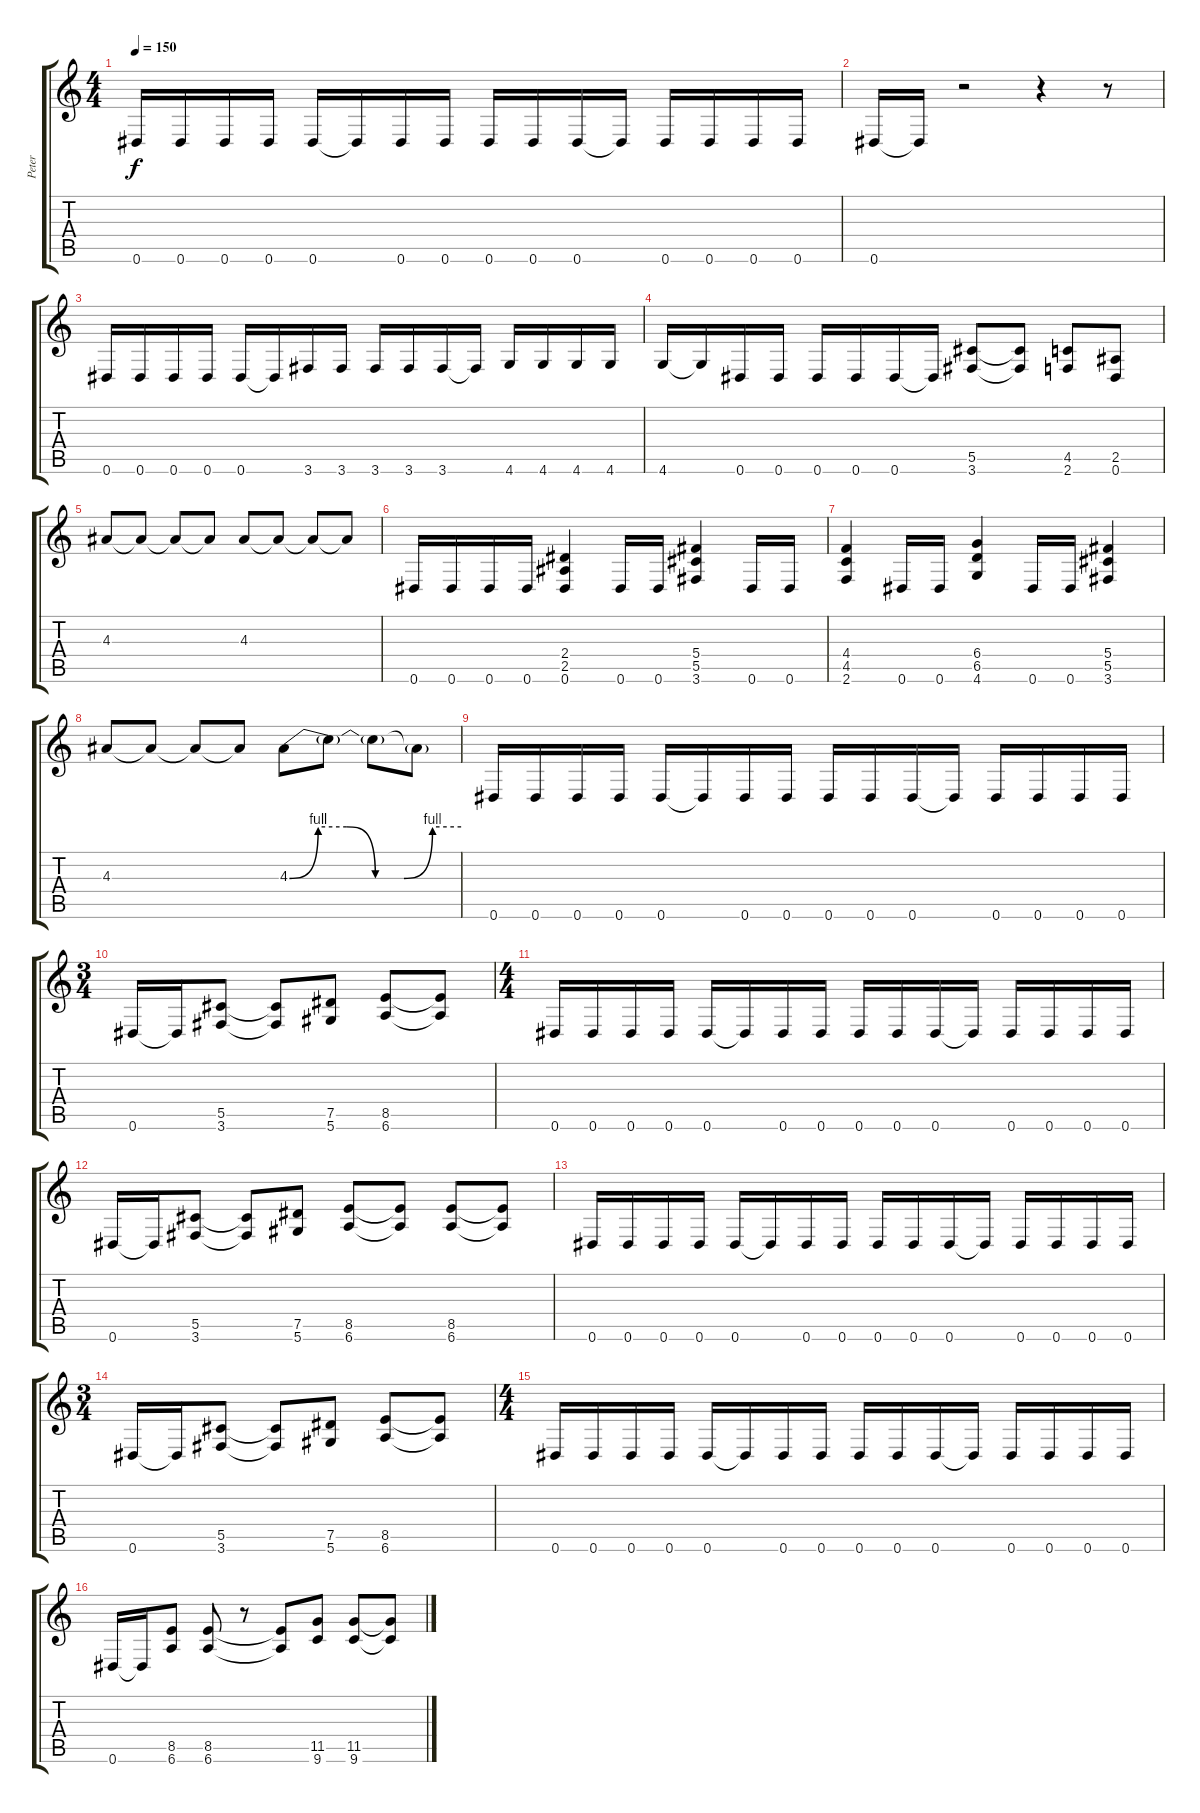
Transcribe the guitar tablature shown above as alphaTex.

\track ("Peter" "Peter") {instrument distortionguitar}
\staff {score tabs}
\tuning (Eb4 Bb3 Gb3 Db3 Ab2 Eb2) {hide}
\ts (4 4)
\tempo 150
\clef g2
\ks c
0.6.16{dy f} 0.6.16 0.6.16 0.6.16 0.6.16 0.6{t}.16 0.6.16 0.6.16 0.6.16 0.6.16 0.6.16 0.6{t}.16 0.6.16 0.6.16 0.6.16 0.6.16 |
0.6.16 0.6{t}.16 r.2 r.4 r.8 |
0.6.16 0.6.16 0.6.16 0.6.16 0.6.16 0.6{t}.16 3.6.16 3.6.16 3.6.16 3.6.16 3.6.16 3.6{t}.16 4.6.16 4.6.16 4.6.16 4.6.16 |
4.6.16 4.6{t}.16 0.6.16 0.6.16 0.6.16 0.6.16 0.6.16 0.6{t}.16 (5.5 3.6).8 (5.5{t} 3.6{t}).8 (4.5 2.6).8 (2.5 0.6).8 |
4.3.8 4.3{t}.8 4.3{t}.8 4.3{t}.8 4.3.8 4.3{t}.8 4.3{t}.8 4.3{t}.8 |
0.6.16 0.6.16 0.6.16 0.6.16 (2.4 2.5 0.6).4 0.6.16 0.6.16 (5.4 5.5 3.6).4 0.6.16 0.6.16 |
(4.4 4.5 2.6).4 0.6.16 0.6.16 (6.4 6.5 4.6).4 0.6.16 0.6.16 (5.4 5.5 3.6).4 |
4.3.8 4.3{t}.8 4.3{t}.8 4.3{t}.8 4.3{be (custom 0 0 10 4 20 4 30 0 40 0 50 4 60 4)}.8 4.3{t}.8 4.3{t}.8 4.3{t}.8 |
0.6.16 0.6.16 0.6.16 0.6.16 0.6.16 0.6{t}.16 0.6.16 0.6.16 0.6.16 0.6.16 0.6.16 0.6{t}.16 0.6.16 0.6.16 0.6.16 0.6.16 |
\ts (3 4)
0.6.16 0.6{t}.16 (5.5 3.6).8 (5.5{t} 3.6{t}).8 (7.5 5.6).8 (8.5 6.6).8 (8.5{t} 6.6{t}).8 |
\ts (4 4)
0.6.16 0.6.16 0.6.16 0.6.16 0.6.16 0.6{t}.16 0.6.16 0.6.16 0.6.16 0.6.16 0.6.16 0.6{t}.16 0.6.16 0.6.16 0.6.16 0.6.16 |
0.6.16 0.6{t}.16 (5.5 3.6).8 (5.5{t} 3.6{t}).8 (7.5 5.6).8 (8.5 6.6).8 (8.5{t} 6.6{t}).8 (8.5 6.6).8 (8.5{t} 6.6{t}).8 |
0.6.16 0.6.16 0.6.16 0.6.16 0.6.16 0.6{t}.16 0.6.16 0.6.16 0.6.16 0.6.16 0.6.16 0.6{t}.16 0.6.16 0.6.16 0.6.16 0.6.16 |
\ts (3 4)
0.6.16 0.6{t}.16 (5.5 3.6).8 (5.5{t} 3.6{t}).8 (7.5 5.6).8 (8.5 6.6).8 (8.5{t} 6.6{t}).8 |
\ts (4 4)
0.6.16 0.6.16 0.6.16 0.6.16 0.6.16 0.6{t}.16 0.6.16 0.6.16 0.6.16 0.6.16 0.6.16 0.6{t}.16 0.6.16 0.6.16 0.6.16 0.6.16 |
0.6.16 0.6{t}.16 (8.5 6.6).8 (8.5 6.6).8 r.8 (8.5{t} 6.6{t}).8 (11.5 9.6).8 (11.5 9.6).8 (11.5{t} 9.6{t}).8
